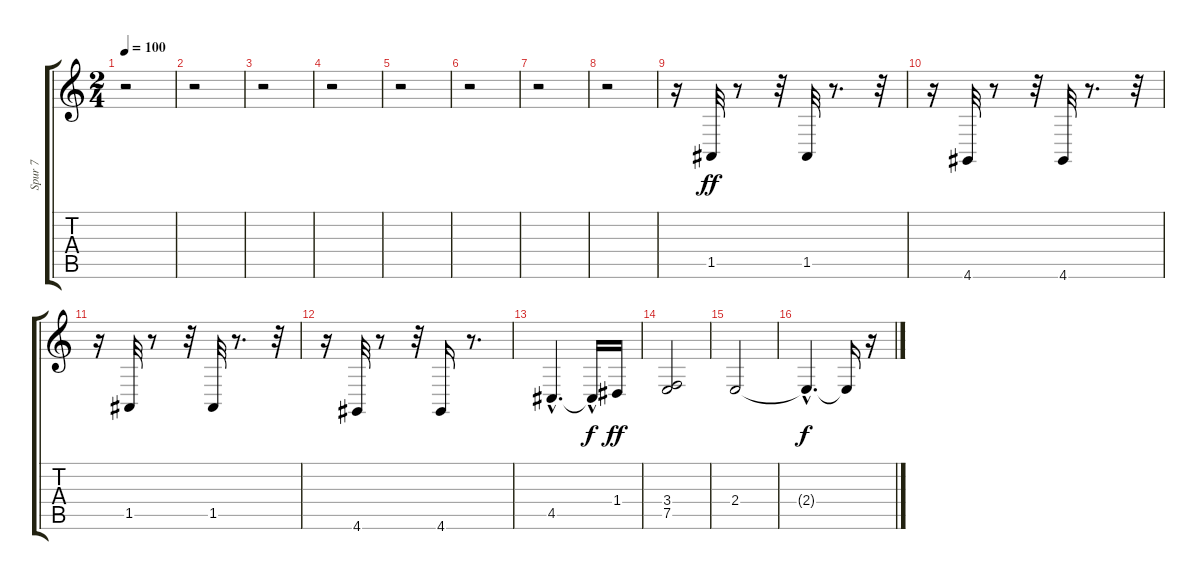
\track ("Spur 7" "Spur 7") {instrument altosax}
\staff {score tabs}
\tuning (E4 B3 G3 D3 A2 E2) {hide}
\ts (2 4)
\tempo 100
\clef g2
\ks c
r.2{dy ff} |
r.2 |
r.2 |
r.2 |
r.2 |
r.2 |
r.2 |
r.2 |
r.16 1.5.32 r.8 r.32 1.5.32 r.8{d} r.32 |
r.16 4.6.32 r.8 r.32 4.6.32 r.8{d} r.32 |
r.16 1.5.32 r.8 r.32 1.5.32 r.8{d} r.32 |
r.16 4.6.32 r.8 r.32 4.6.16 r.8{d} |
4.5{hac}.4{d} 4.5{hac t}.16{dy f} 1.4.16{dy ff} |
(3.4 7.5).2 |
2.4.2 |
2.4{hac t}.4{d dy f} 2.4{t}.16 r.16
